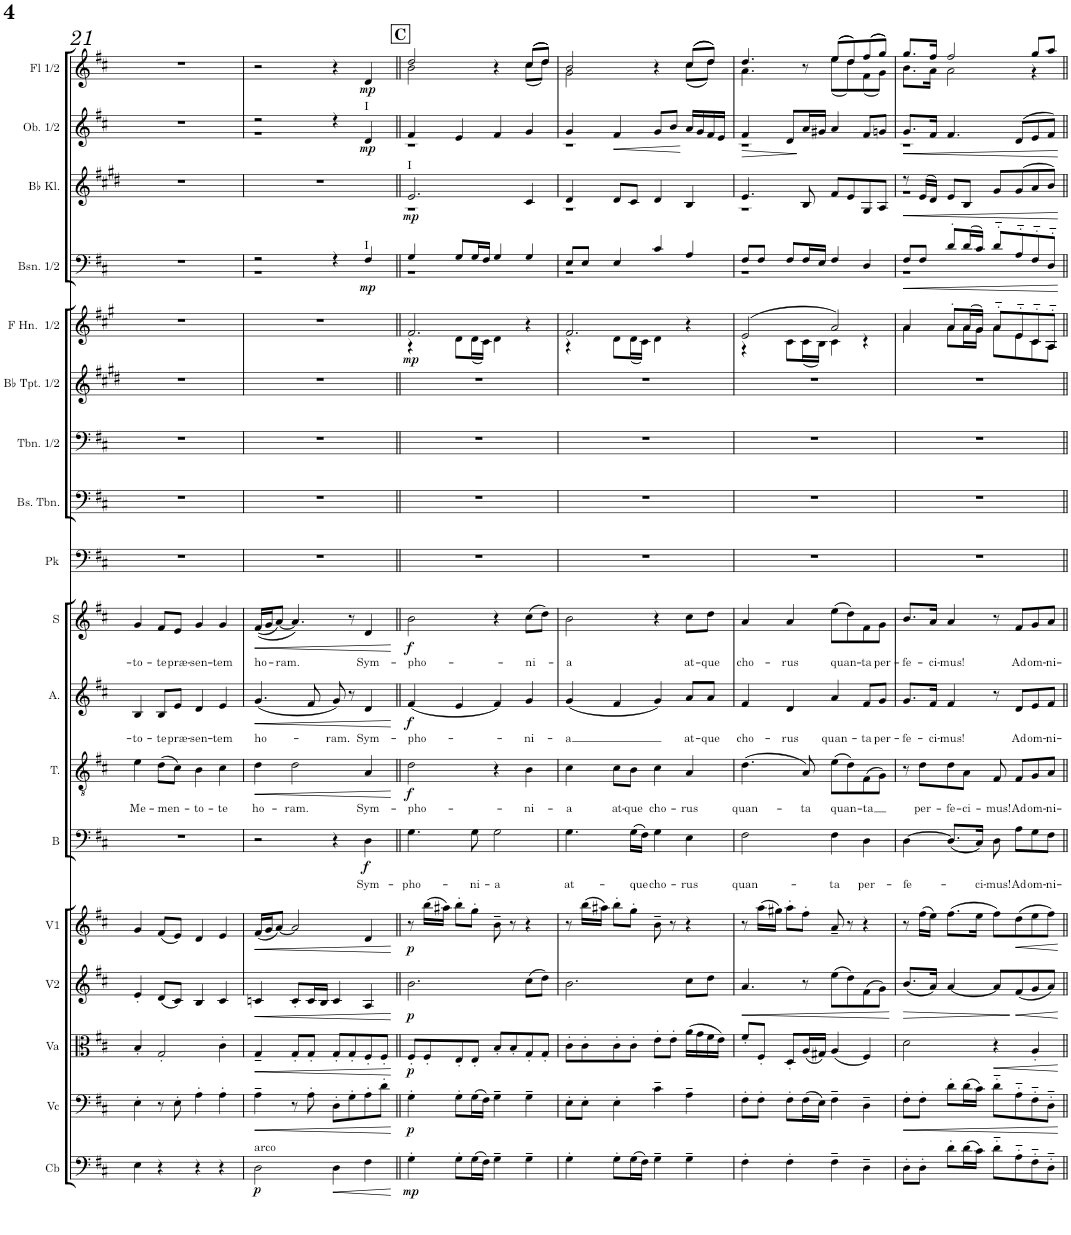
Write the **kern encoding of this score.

**kern	**dynam	**kern	**dynam	**kern	**dynam	**kern	**dynam	**kern	**dynam	**kern	**text	**dynam	**kern	**text	**dynam	**kern	**text	**dynam	**kern	**text	**dynam	**kern	**kern	**kern	**kern	**kern	**dynam	**kern	**dynam	**kern	**dynam	**kern	**dynam	**kern	**dynam
*part18	*part18	*part17	*part17	*part16	*part16	*part15	*part15	*part14	*part14	*part13	*part13	*part13	*part12	*part12	*part12	*part11	*part11	*part11	*part10	*part10	*part10	*part9	*part8	*part7	*part6	*part5	*part5	*part4	*part4	*part3	*part3	*part2	*part2	*part1	*part1
*staff18	*staff18	*staff17	*staff17	*staff16	*staff16	*staff15	*staff15	*staff14	*staff14	*staff13	*staff13	*staff13	*staff12	*staff12	*staff12	*staff11	*staff11	*staff11	*staff10	*staff10	*staff10	*staff9	*staff8	*staff7	*staff6	*staff5	*staff5	*staff4	*staff4	*staff3	*staff3	*staff2	*staff2	*staff1	*staff1
*I"Contrabasses	*	*I"Violoncellos	*	*I"Violas	*	*I"Violins 2	*	*I"Violins 1	*	*I"Bas	*	*	*I"Tenor	*	*	*I"Alt	*	*	*I"Sopraan	*	*	*I"Pauken	*I"Bas-trombone	*I"Trombone 1/2	*I"Trompet Bb 1/2	*I"F Horn 1/2	*	*I"Bassoon 1/2	*	*I"Klarinet in Bb	*	*I"Oboe 1/2	*	*I"Flute 1/2	*
*I'Cb	*	*I'Vc	*	*I'Va	*	*I'V2	*	*I'V1	*	*I'B	*	*	*I'T.	*	*	*I'A.	*	*	*I'S	*	*	*I'Pk	*I'Bs. Tbn.	*I'Tbn. 1/2	*	*I'F Hn.  1/2	*	*I'Bsn. 1/2	*	*	*	*I'Ob. 1/2	*	*I'Fl 1/2	*
!!LO:PB:g=z
*clefF4	*	*clefF4	*	*clefC3	*	*clefG2	*	*clefG2	*	*clefF4	*	*	*clefGv2	*	*	*clefG2	*	*	*clefG2	*	*	*clefF4	*clefF4	*clefF4	*clefG2	*clefG2	*	*clefF4	*	*clefG2	*	*clefG2	*	*clefG2	*
*Trd7c12	*	*	*	*	*	*	*	*	*	*	*	*	*	*	*	*	*	*	*	*	*	*	*	*	*Trd1c2	*Trd4c7	*	*	*	*Trd1c2	*	*	*	*	*
*k[f#c#]	*	*k[f#c#]	*	*k[f#c#]	*	*k[f#c#]	*	*k[f#c#]	*	*k[f#c#]	*	*	*k[f#c#]	*	*	*k[f#c#]	*	*	*k[f#c#]	*	*	*k[f#c#]	*k[f#c#]	*k[f#c#]	*k[f#c#g#d#]	*k[f#c#g#]	*	*k[f#c#]	*	*k[f#c#g#d#]	*	*k[f#c#]	*	*k[f#c#]	*
*M4/4	*	*M4/4	*	*M4/4	*	*M4/4	*	*M4/4	*	*M4/4	*	*	*M4/4	*	*	*M4/4	*	*	*M4/4	*	*	*M4/4	*M4/4	*M4/4	*M4/4	*M4/4	*	*M4/4	*	*M4/4	*	*M4/4	*	*M4/4	*
=21	=21	=21	=21	=21	=21	=21	=21	=21	=21	=21	=21	=21	=21	=21	=21	=21	=21	=21	=21	=21	=21	=21	=21	=21	=21	=21	=21	=21	=21	=21	=21	=21	=21	=21	=21
!	!	!	!	!	!	!	!	!	!	!	!	!	!	!LO:LY:b	!	!	!LO:LY:b	!	!	!LO:LY:b	!	!	!	!	!	!	!	!	!	!	!	!	!	!	!
4E\	.	4E'\	.	4B'/	.	4e'/	.	4g/	.	1r	.	.	4e\	Me-	.	4B/	to-	.	4g/	to-	.	1r	1r	1r	1r	1r	.	1r	.	1r	.	1r	.	1r	.
!	!	!	!	!	!	!	!	!	!	!	!	!	!	!LO:LY:b	!	!	!LO:LY:b	!	!	!LO:LY:b	!	!	!	!	!	!	!	!	!	!	!	!	!	!	!
4r	.	8r	.	2G'/	.	(<8d/L	.	(<8f#/L	.	.	.	.	(>8d\L	-men-	.	8B/L	-te	.	8f#/L	-te	.	.	.	.	.	.	.	.	.	.	.	.	.	.	.
!	!	!	!	!	!	!	!	!	!	!	!	!	!	!	!	!	!LO:LY:b	!	!	!LO:LY:b	!	!	!	!	!	!	!	!	!	!	!	!	!	!	!
.	.	8E'\	.	.	.	8c#/J)	.	8e/J)	.	.	.	.	8c#\J)	.	.	8e/J	præ-	.	8e/J	præ-	.	.	.	.	.	.	.	.	.	.	.	.	.	.	.
!	!	!	!	!	!	!	!	!	!	!	!	!	!	!LO:LY:b	!	!	!LO:LY:b	!	!	!LO:LY:b	!	!	!	!	!	!	!	!	!	!	!	!	!	!	!
4r	.	4A'\	.	.	.	4B/	.	4d/	.	.	.	.	4B\	to-	.	4d/	-sen-	.	4g/	-sen-	.	.	.	.	.	.	.	.	.	.	.	.	.	.	.
!	!	!	!	!	!	!	!	!	!	!	!	!	!	!LO:LY:b	!	!	!LO:LY:b	!	!	!LO:LY:b	!	!	!	!	!	!	!	!	!	!	!	!	!	!	!
4r	.	4A'\	.	4c#'\	.	4c#/	.	4e/	.	.	.	.	4c#\	-te	.	4e/	-tem	.	4g/	-tem	.	.	.	.	.	.	.	.	.	.	.	.	.	.	.
=22	=22	=22	=22	=22	=22	=22	=22	=22	=22	=22	=22	=22	=22	=22	=22	=22	=22	=22	=22	=22	=22	=22	=22	=22	=22	=22	=22	=22	=22	=22	=22	=22	=22	=22	=22
!LO:TX:a:t=arco	!	!	!	!	!	!	!	!	!	!	!	!	!	!	!	!	!	!	!	!	!	!	!	!	!	!	!	!	!	!	!	!	!	!	!
!	!LO:DY:b	!	!LO:HP:b	!	!LO:HP:b	!	!LO:HP:b	!	!LO:HP:b	!	!	!	!	!LO:LY:b	!LO:HP:b	!	!LO:LY:b	!LO:HP:b	!	!LO:LY:b	!LO:HP:b	!	!	!	!	!	!	!	!	!	!	!	!	!	!
*	*	*	*	*	*	*	*	*	*	*	*	*	*	*	*	*	*	*	*	*	*	*	*	*	*	*	*	*^	*	*	*	*^	*	*	*
2D\	p	4A~\	<	4G~/	<	4cn/	<	(<16f#/LL	<	2r	.	.	4d\	ho-	<	(<4.g/	ho-	<	(<(<16f#/LL	ho-	<	1r	1r	1r	1r	1r	.	2r	1r	.	1r	.	2r	1r	.	2r	.
.	.	.	.	.	.	.	.	16g/J	.	.	.	.	.	.	.	.	.	.	16g/J	.	.	.	.	.	.	.	.	.	.	.	.	.	.	.	.	.	.
!	!	!	!	!	!	!	!	!	!	!	!	!	!	!	!	!	!	!	!	!LO:LY:b	!	!	!	!	!	!	!	!	!	!	!	!	!	!	!	!	!
.	.	.	.	.	.	.	.	[8a/J)	.	.	.	.	.	.	.	.	.	.	[8a/J)	-ram.	.	.	.	.	.	.	.	.	.	.	.	.	.	.	.	.	.
!	!	!	!	!	!	!	!	!	!	!	!	!	!	!LO:LY:b	!	!	!	!	!	!	!	!	!	!	!	!	!	!	!	!	!	!	!	!	!	!	!
.	.	8r	.	8G'/L	.	8c'/L	.	2a/]	.	.	.	.	2d\	-ram.	.	.	.	.	4.a/])	.	.	.	.	.	.	.	.	.	.	.	.	.	.	.	.	.	.
.	.	8A'\	.	8G'/J	.	16c/L	.	.	.	.	.	.	.	.	.	8f#/	.	.	.	.	.	.	.	.	.	.	.	.	.	.	.	.	.	.	.	.	.
.	.	.	.	.	.	16B/JJ	.	.	.	.	.	.	.	.	.	.	.	.	.	.	.	.	.	.	.	.	.	.	.	.	.	.	.	.	.	.	.
!	!LO:HP:b	!	!	!	!	!	!	!	!	!	!	!	!	!	!	!	!LO:LY:b	!	!	!	!	!	!	!	!	!	!	!	!	!	!	!	!	!	!	!	!
4D\	<	8D'\L	.	8G'/L	.	4c/	.	.	.	4r	.	.	.	.	.	8g/)	-ram.	.	.	.	.	.	.	.	.	.	.	4r	.	.	.	.	4r	.	.	4r	.
.	.	8G'\	.	8G'/	.	.	.	.	.	.	.	.	.	.	.	8r	.	.	8r	.	.	.	.	.	.	.	.	.	.	.	.	.	.	.	.	.	.
!	!	!	!	!	!	!	!	!	!	!	!	!	!	!	!	!	!	!	!	!	!	!	!	!	!	!	!	!	!	!	!	!	!LO:TX:a:t=I	!	!	!	!
!	!	!	!	!	!	!	!	!	!	!	!	!	!	!	!	!	!	!	!	!	!	!	!	!	!	!	!	!LO:TX:a:t=I	!	!	!	!	!	!	!	!	!
!	!	!	!	!	!	!	!	!	!	!	!LO:LY:b	!LO:DY:b	!	!LO:LY:b	!	!	!LO:LY:b	!	!	!LO:LY:b	!	!	!	!	!	!	!	!	!	!LO:DY:b	!	!	!	!	!LO:DY:b	!	!LO:DY:b
4F#\	.	8A'\	.	8F#'/	.	4A/	.	4d/	.	4D\	Sym-	f	4A/	Sym-	.	4d/	Sym-	.	4d/	Sym-	.	.	.	.	.	.	.	4F#/	.	mp	.	.	4d/	.	mp	4d/	mp
.	.	8d'\J	.	8F#'/J	.	.	.	.	.	.	.	.	.	.	.	.	.	.	.	.	.	.	.	.	.	.	.	.	.	.	.	.	.	.	.	.	.
*	*	*	*	*	*	*	*	*	*	*	*	*	*	*	*	*	*	*	*	*	*	*	*	*	*	*	*	*v	*v	*	*	*	*v	*v	*	*	*
.	[	.	[	.	[	.	[	.	[	.	.	.	.	.	[	.	.	[	.	.	[	.	.	.	.	.	.	.	.	.	.	.	.	.	.
!!LO:REH:place=s1:a:B:cj:fs=14:t=C
=23||	=23||	=23||	=23||	=23||	=23||	=23||	=23||	=23||	=23||	=23||	=23||	=23||	=23||	=23||	=23||	=23||	=23||	=23||	=23||	=23||	=23||	=23||	=23||	=23||	=23||	=23||	=23||	=23||	=23||	=23||	=23||	=23||	=23||	=23||	=23||
!	!	!	!	!	!	!	!	!	!	!	!	!	!	!	!	!	!	!	!	!	!	!	!	!	!	!	!	!	!	!LO:TX:a:t=I	!	!	!	!	!
!	!LO:DY:b	!	!LO:DY:b	!	!LO:DY:b	!	!LO:DY:b	!	!LO:DY:b	!	!LO:LY:b	!	!	!LO:LY:b	!LO:DY:b	!	!LO:LY:b	!LO:DY:b	!	!LO:LY:b	!LO:DY:b	!	!	!	!	!	!LO:DY:b	!	!	!	!LO:DY:b	!	!	!	!
*	*	*	*	*	*	*	*	*	*	*	*	*	*	*	*	*	*	*	*	*	*	*	*	*	*	*^	*	*^	*	*^	*	*^	*	*^	*
4G'\	mp	4G'\	p	8F#'/L	p	2.b\	p	8r	p	4.G\	-pho-	.	2d\	-pho-	f	(<4f#/	-pho-	f	2b\	-pho-	f	1r	1r	1r	1r	2.f#/	4r	mp	4G/	1r	.	2.e/	1r	mp	4f#/	1r	.	2dd/	2b\	.
.	.	.	.	8F#'/	.	.	.	(>16bb\LL	.	.	.	.	.	.	.	.	.	.	.	.	.	.	.	.	.	.	.	.	.	.	.	.	.	.	.	.	.	.	.	.
.	.	.	.	.	.	.	.	16aa#X\JJ)	.	.	.	.	.	.	.	.	.	.	.	.	.	.	.	.	.	.	.	.	.	.	.	.	.	.	.	.	.	.	.	.
8G'\L	.	8G'\L	.	8E'/	.	.	.	8bb'\L	.	.	.	.	.	.	.	4e/	.	.	.	.	.	.	.	.	.	.	8d\L	.	8G/L	.	.	.	.	.	4e/	.	.	.	.	.
!	!	!	!	!	!	!	!	!	!	!	!LO:LY:b	!	!	!	!	!	!	!	!	!	!	!	!	!	!	!	!	!	!	!	!	!	!	!	!	!	!	!	!	!
(>16G\L	.	(>16G\L	.	8E'/J	.	.	.	8gg'\J	.	8G\	-ni-	.	.	.	.	.	.	.	.	.	.	.	.	.	.	.	(<16d\L	.	16G/L	.	.	.	.	.	.	.	.	.	.	.
16F#\JJ)	.	16F#\JJ)	.	.	.	.	.	.	.	.	.	.	.	.	.	.	.	.	.	.	.	.	.	.	.	.	16c#\JJ)	.	16F#/JJ	.	.	.	.	.	.	.	.	.	.	.
!	!	!	!	!	!	!	!	!	!	!	!LO:LY:b	!	!	!	!	!	!	!	!	!	!	!	!	!	!	!	!	!	!	!	!	!	!	!	!	!	!	!	!	!
4G~\	.	4G~\	.	8B'/L	.	.	.	8b~\	.	2G\	-a	.	4r	.	.	4f#/)	.	.	4r	.	.	.	.	.	.	.	4d\	.	4G/	.	.	.	.	.	4f#/	.	.	4r	4ryy	.
.	.	.	.	8B'/	.	.	.	8r	.	.	.	.	.	.	.	.	.	.	.	.	.	.	.	.	.	.	.	.	.	.	.	.	.	.	.	.	.	.	.	.
!	!	!	!	!	!	!	!	!	!	!	!	!	!	!LO:LY:b	!	!	!LO:LY:b	!	!	!LO:LY:b	!	!	!	!	!	!	!	!	!	!	!	!	!	!	!	!	!	!	!	!
4G~\	.	4G~\	.	8G'/	.	(>8cc#\L	.	4r	.	.	.	.	4B\	-ni-	.	4g/	-ni-	.	(>8cc#\L	-ni-	.	.	.	.	.	4r	4ryy	.	4G/	.	.	4c#/	.	.	4g/	.	.	(>(>8cc#/L	(<8cc#\L	.
.	.	.	.	8G'/J	.	8dd\J)	.	.	.	.	.	.	.	.	.	.	.	.	8dd\J)	.	.	.	.	.	.	.	.	.	.	.	.	.	.	.	.	.	.	8dd/J))	8dd\J)	.
=24	=24	=24	=24	=24	=24	=24	=24	=24	=24	=24	=24	=24	=24	=24	=24	=24	=24	=24	=24	=24	=24	=24	=24	=24	=24	=24	=24	=24	=24	=24	=24	=24	=24	=24	=24	=24	=24	=24	=24	=24
!	!	!	!	!	!	!	!	!	!	!	!LO:LY:b	!	!	!LO:LY:b	!	!	!LO:LY:b	!	!	!LO:LY:b	!	!	!	!	!	!	!	!	!	!	!	!	!	!	!	!	!	!	!	!
4G'\	.	8E'\L	.	8c#'\L	.	2.b\	.	8r	.	4.G\	at-	.	4c#\	-a	.	(<4g/	-a	.	2b\	-a	.	1r	1r	1r	1r	2.f#/	4r	.	8E/L	1r	.	4d#/	1r	.	4g/	1r	.	2b/	2g\	.
.	.	8E'\J	.	8c#'\	.	.	.	(>16bb\LL	.	.	.	.	.	.	.	.	.	.	.	.	.	.	.	.	.	.	.	.	8E/J	.	.	.	.	.	.	.	.	.	.	.
.	.	.	.	.	.	.	.	16aa#X\JJ)	.	.	.	.	.	.	.	.	.	.	.	.	.	.	.	.	.	.	.	.	.	.	.	.	.	.	.	.	.	.	.	.
!	!	!	!	!	!	!	!	!	!	!	!	!	!	!LO:LY:b	!	!	!	!	!	!	!	!	!	!	!	!	!	!	!	!	!	!	!	!	!	!	!LO:HP:b	!	!	!
8G'\L	.	4E'\	.	8c#'\	.	.	.	8bb'\L	.	.	.	.	8c#\L	at-	.	4f#/	.	.	.	.	.	.	.	.	.	.	8d\L	.	4E/	.	.	8d#/L	.	.	4f#/	.	<	.	.	.
!	!	!	!	!	!	!	!	!	!	!	!LO:LY:b	!	!	!LO:LY:b	!	!	!	!	!	!	!	!	!	!	!	!	!	!	!	!	!	!	!	!	!	!	!	!	!	!
(>16G\L	.	.	.	8c#'\J	.	.	.	8gg'\J	.	(>16G\LL	-que	.	8B\J	-que	.	.	.	.	.	.	.	.	.	.	.	.	(<16d\L	.	.	.	.	8c#/J	.	.	.	.	.	.	.	.
16F#\JJ)	.	.	.	.	.	.	.	.	.	16F#\JJ)	.	.	.	.	.	.	.	.	.	.	.	.	.	.	.	.	16c#\JJ)	.	.	.	.	.	.	.	.	.	.	.	.	.
!	!	!	!	!	!	!	!	!	!	!	!LO:LY:b	!	!	!LO:LY:b	!	!	!	!	!	!	!	!	!	!	!	!	!	!	!	!	!	!	!	!	!	!	!	!	!	!
4G~\	.	4c#~\	.	8e'\L	.	.	.	8b~\	.	4G\	cho-	.	4c#\	cho-	.	4g/)	.	.	4r	.	.	.	.	.	.	.	4d\	.	4c#/	.	.	4d#/	.	.	8g/L	.	.	4r	4ryy	.
.	.	.	.	8e'\J	.	.	.	8r	.	.	.	.	.	.	.	.	.	.	.	.	.	.	.	.	.	.	.	.	.	.	.	.	.	.	8b/J	.	.	.	.	.
!	!	!	!	!	!	!	!	!	!	!	!LO:LY:b	!	!	!LO:LY:b	!	!	!LO:LY:b	!	!	!LO:LY:b	!	!	!	!	!	!	!	!	!	!	!	!	!	!	!	!	!	!	!	!
4G~\	.	4A~\	.	(>16a\LL	.	8cc#\L	.	4r	.	4E\	-rus	.	4A/	-rus	.	8a/L	at-	.	8cc#\L	at-	.	.	.	.	.	4r	4ryy	.	4A/	.	.	4B/	.	.	16a/LL	.	[	(>(>8cc#/L	(<8cc#\L	.
.	.	.	.	16g\	.	.	.	.	.	.	.	.	.	.	.	.	.	.	.	.	.	.	.	.	.	.	.	.	.	.	.	.	.	.	16g/	.	.	.	.	.
!	!	!	!	!	!	!	!	!	!	!	!	!	!	!	!	!	!LO:LY:b	!	!	!LO:LY:b	!	!	!	!	!	!	!	!	!	!	!	!	!	!	!	!	!	!	!	!
.	.	.	.	16f#\	.	8dd\J	.	.	.	.	.	.	.	.	.	8a/J	-que	.	8dd\J	-que	.	.	.	.	.	.	.	.	.	.	.	.	.	.	16f#/	.	.	8dd/J))	8dd\J)	.
.	.	.	.	16e\JJ)	.	.	.	.	.	.	.	.	.	.	.	.	.	.	.	.	.	.	.	.	.	.	.	.	.	.	.	.	.	.	16e/JJ	.	.	.	.	.
=25	=25	=25	=25	=25	=25	=25	=25	=25	=25	=25	=25	=25	=25	=25	=25	=25	=25	=25	=25	=25	=25	=25	=25	=25	=25	=25	=25	=25	=25	=25	=25	=25	=25	=25	=25	=25	=25	=25	=25	=25
!	!	!	!	!	!	!	!LO:HP:b	!	!	!	!LO:LY:b	!	!	!LO:LY:b	!	!	!LO:LY:b	!	!	!LO:LY:b	!	!	!	!	!	!	!	!	!	!	!	!	!	!	!	!	!LO:HP:b	!	!	!
4F#'\	.	8F#'\L	.	8f#'/L	.	4.a/	<	8r	.	2F#\	quan-	.	(>4.d\	quan-	.	4f#/	cho-	.	4a/	cho-	.	1r	1r	1r	1r	(>2e/	4r	.	8F#/L	1r	.	4.e/	1r	.	4f#/	1r	>	4.dd/	4.a\	.
.	.	8F#'\J	.	8F#'/J	.	.	.	(>16aa\LL	.	.	.	.	.	.	.	.	.	.	.	.	.	.	.	.	.	.	.	.	8F#/J	.	.	.	.	.	.	.	.	.	.	.
.	.	.	.	.	.	.	.	16gg#X\JJ)	.	.	.	.	.	.	.	.	.	.	.	.	.	.	.	.	.	.	.	.	.	.	.	.	.	.	.	.	.	.	.	.
!	!	!	!	!	!	!	!	!	!	!	!	!	!	!	!	!	!LO:LY:b	!	!	!LO:LY:b	!	!	!	!	!	!	!	!	!	!	!	!	!	!	!	!	!	!	!	!
4F#'\	.	8F#'\L	.	8D'/L	.	.	.	8aa'\L	.	.	.	.	.	.	.	4d/	-rus	.	4a/	-rus	.	.	.	.	.	.	8c#\L	.	8F#/L	.	.	.	.	.	8d/L	.	.	.	.	.
!	!	!	!	!	!	!	!	!	!	!	!	!	!	!LO:LY:b	!	!	!	!	!	!	!	!	!	!	!	!	!	!	!	!	!	!	!	!	!	!	!	!	!	!
.	.	(>16F#\L	.	(<16A/L	.	8r	.	8ff#'\J	.	.	.	.	8A/)	-ta	.	.	.	.	.	.	.	.	.	.	.	.	(<16c#\L	.	16F#/L	.	.	8B/	.	.	16a/L	.	]	8r	8ryy	.
.	.	16E\JJ)	.	16G#X/JJ)	.	.	.	.	.	.	.	.	.	.	.	.	.	.	.	.	.	.	.	.	.	.	16B\JJ)	.	16E/JJ	.	.	.	.	.	16g#X/JJ	.	.	.	.	.
!	!	!	!	!	!	!	!	!	!	!	!LO:LY:b	!	!	!LO:LY:b	!	!	!LO:LY:b	!	!	!LO:LY:b	!	!	!	!	!	!	!	!	!	!	!	!	!	!	!	!	!	!	!	!
4F#~\	.	4F#~\	.	(<4A/	.	(>8ee\L	.	8a~/	.	4F#\	-ta	.	(>8e\L	quan-	.	4a/	quan-	.	(>8ee\L	quan-	.	.	.	.	.	2a/)	4c#\	.	4F#/	.	.	8f#/L	.	.	4a/	.	.	(>(>8ee/L	(<8ee\L	.
.	.	.	.	.	.	8dd\)	.	8r	.	.	.	.	8d\)	.	.	.	.	.	8dd\)	.	.	.	.	.	.	.	.	.	.	.	.	8e/	.	.	.	.	.	8dd/))	8dd\)	.
!	!	!	!	!	!	!	!	!	!	!	!LO:LY:b	!	!	!LO:LY:b	!	!	!LO:LY:b	!	!	!LO:LY:b	!	!	!	!	!	!	!	!	!	!	!	!	!	!	!	!	!	!	!	!
4D~\	.	4D~\	.	4F#/)	.	(>8f#\	.	4r	.	4D\	per-	.	(>8F#\	-ta	.	8f#/L	-ta	.	8f#\	-ta	.	.	.	.	.	.	4r	.	4D/	.	.	8G#/	.	.	8f#/L	.	.	(>(>8ff#/	(<8f#\	.
!	!	!	!	!	!	!	!	!	!	!	!	!	!	!	!	!	!LO:LY:b	!	!	!LO:LY:b	!	!	!	!	!	!	!	!	!	!	!	!	!	!	!	!	!	!	!	!
.	.	.	.	.	.	8g\J)	.	.	.	.	.	.	8G\J)	.	.	8g/J	per-	.	8g\J	per-	.	.	.	.	.	.	.	.	.	.	.	8A/J	.	.	8gn/J	.	.	8gg/J))	8g\J)	.
*	*	*	*	*	*	*	*	*	*	*	*	*	*	*	*	*	*	*	*	*	*	*	*	*	*	*v	*v	*	*	*	*	*v	*v	*	*v	*v	*	*v	*v	*
*	*	*	*	*	*	*	*	*	*	*	*	*	*	*	*	*	*	*	*	*	*	*	*	*	*	*	*	*v	*v	*	*	*	*	*	*	*
.	.	.	.	.	.	.	[	.	.	.	.	.	.	.	.	.	.	.	.	.	.	.	.	.	.	.	.	.	.	.	.	.	.	.	.
=26	=26	=26	=26	=26	=26	=26	=26	=26	=26	=26	=26	=26	=26	=26	=26	=26	=26	=26	=26	=26	=26	=26	=26	=26	=26	=26	=26	=26	=26	=26	=26	=26	=26	=26	=26
!	!	!	!LO:HP:b	!	!	!	!LO:HP:b	!	!	!	!LO:LY:b	!	!	!	!	!	!LO:LY:b	!	!	!LO:LY:b	!	!	!	!	!	!	!	!	!LO:HP:b	!	!LO:HP:b	!	!LO:HP:b	!	!
*	*	*	*	*	*	*	*	*	*	*	*	*	*	*	*	*	*	*	*	*	*	*	*	*	*	*^	*	*^	*	*^	*	*^	*	*^	*
8D'\L	.	8F#'\L	<	2d\	.	(<8.b/L	>	8r	.	[4D\	-fe-	.	8r	.	.	8.g/L	-fe-	.	8.b/L	-fe-	.	1r	1r	1r	1r	4a/	4a\	.	8F#/L	1r	<	8r	1r	<	8.g/L	1r	<	8.gg/L	8.b\L	.
!	!	!	!	!	!	!	!	!	!	!	!	!	!	!LO:LY:b	!	!	!	!	!	!	!	!	!	!	!	!	!	!	!	!	!	!	!	!	!	!	!	!	!	!
8D'\J	.	8F#'\J	.	.	.	.	.	(>16ff#\LL	.	.	.	.	8d\L	per-	.	.	.	.	.	.	.	.	.	.	.	.	.	.	8F#/J	.	.	(>16e/LL	.	.	.	.	.	.	.	.
!	!	!	!	!	!	!	!	!	!	!	!	!	!	!	!	!	!LO:LY:b	!	!	!LO:LY:b	!	!	!	!	!	!	!	!	!	!	!	!	!	!	!	!	!	!	!	!
.	.	.	.	.	.	16a/Jk)	.	16ee\JJ)	.	.	.	.	.	.	.	16f#/Jk	-ci-	.	16a/Jk	-ci-	.	.	.	.	.	.	.	.	.	.	.	16d#/JJ)	.	.	16f#/Jk	.	.	16ff#/Jk	16a\Jk	.
!	!	!	!	!	!	!	!	!	!	!	!	!	!	!LO:LY:b	!	!	!LO:LY:b	!	!	!LO:LY:b	!	!	!	!	!	!	!	!	!	!	!	!	!	!	!	!	!	!	!	!
8d'\L	.	8d'\L	.	.	.	[4a/	.	(>8.ff#\L	.	(<8.D/L]	.	.	8d\	-fe-	.	4f#/	-mus!	.	4a/	-mus!	.	.	.	.	.	8a'/L	8a\L	.	8d'/L	.	.	8e/L	.	.	4.f#/	.	.	2ff#/	2a\	.
!	!	!	!	!	!	!	!	!	!	!	!	!	!	!LO:LY:b	!	!	!	!	!	!	!	!	!	!	!	!	!	!	!	!	!	!	!	!	!	!	!	!	!	!
(>16d\L	.	(>16d\L	.	.	.	.	.	.	.	.	.	.	8A\J	-ci-	.	.	.	.	.	.	.	.	.	.	.	(>16a/L	16a\L	.	(>16d/L	.	.	8B/J	.	.	.	.	.	.	.	.
!	!	!	!	!	!	!	!	!	!	!	!LO:LY:b	!	!	!	!	!	!	!	!	!	!	!	!	!	!	!	!	!	!	!	!	!	!	!	!	!	!	!	!	!
16c#\JJ)	.	16c#\JJ)	.	.	.	.	.	16ee\Jk	.	16C#/Jk)	-ci-	.	.	.	.	.	.	.	.	.	.	.	.	.	.	16g#/JJ)	16g#\JJ	.	16c#/JJ)	.	.	.	.	.	.	.	.	.	.	.
!	!	!	!	!	!LO:HP:b	!	!	!	!	!	!LO:LY:b	!	!	!LO:LY:b	!	!	!	!	!	!	!	!	!	!	!	!	!	!	!	!	!	!	!	!	!	!	!	!	!	!
8d'~\L	.	8d'~\L	.	4r	<	8a/L]	.	8ff#\L)	.	8D\	-mus!	.	8F#/	-mus!	.	8r	.	.	8r	.	.	.	.	.	.	8a'~/L	8a\L	.	8d'~/L	.	.	8g#/L	.	.	.	.	.	.	.	.
!	!	!	!	!	!	!	!LO:HP:n=1:b	!	!LO:HP:b	!	!LO:LY:b	!	!	!LO:LY:b	!	!	!LO:LY:b	!	!	!LO:LY:b	!	!	!	!	!	!	!	!	!	!	!	!	!	!	!	!	!	!	!	!
8A'~\	.	8A'~\	.	.	.	(<8f#/	] <	(>8dd\	<	8A\L	Ad	.	8F#/L	Ad	.	8d/L	Ad	.	8f#/L	Ad	.	.	.	.	.	8e'~/	8e\	.	8A'~/	.	.	(>8g#/	.	.	(>8d/L	.	.	.	.	.
!	!	!	!	!	!	!	!	!	!	!	!LO:LY:b	!	!	!LO:LY:b	!	!	!LO:LY:b	!	!	!LO:LY:b	!	!	!	!	!	!	!	!	!	!	!	!	!	!	!	!	!	!	!	!
8F#'~\	.	8F#'~\	.	4A'/	.	8g/	.	8ee\	.	8G\	om-	.	8G/	om-	.	8e/	om-	.	8g/	om-	.	.	.	.	.	8c#'~/	8c#\	.	8F#'~/	.	.	8a/	.	.	8e/	.	.	8gg/L	4r	.
!	!	!	!	!	!	!	!	!	!	!	!LO:LY:b	!	!	!LO:LY:b	!	!	!LO:LY:b	!	!	!LO:LY:b	!	!	!	!	!	!	!	!	!	!	!	!	!	!	!	!	!	!	!	!
8D'~\J	.	8D'~\J	.	.	.	8a/J)	.	8ff#\J)	.	8F#\J	-ni-	.	8A/J	-ni-	.	8f#/J	-ni-	.	8a/J	-ni-	.	.	.	.	.	8A'~/J	8A\J	.	8D'~/J	.	.	8b/J)	.	.	8f#/J)	.	.	8aa/J	.	.
*	*	*	*	*	*	*	*	*	*	*	*	*	*	*	*	*	*	*	*	*	*	*	*	*	*	*v	*v	*	*	*	*	*v	*v	*	*v	*v	*	*v	*v	*
*	*	*	*	*	*	*	*	*	*	*	*	*	*	*	*	*	*	*	*	*	*	*	*	*	*	*	*	*v	*v	*	*	*	*	*	*	*
.	.	.	[	.	[	.	[	.	[	.	.	.	.	.	.	.	.	.	.	.	.	.	.	.	.	.	.	.	[	.	[	.	[	.	.
=||	=||	=||	=||	=||	=||	=||	=||	=||	=||	=||	=||	=||	=||	=||	=||	=||	=||	=||	=||	=||	=||	=||	=||	=||	=||	=||	=||	=||	=||	=||	=||	=||	=||	=||	=||
*-	*-	*-	*-	*-	*-	*-	*-	*-	*-	*-	*-	*-	*-	*-	*-	*-	*-	*-	*-	*-	*-	*-	*-	*-	*-	*-	*-	*-	*-	*-	*-	*-	*-	*-	*-
